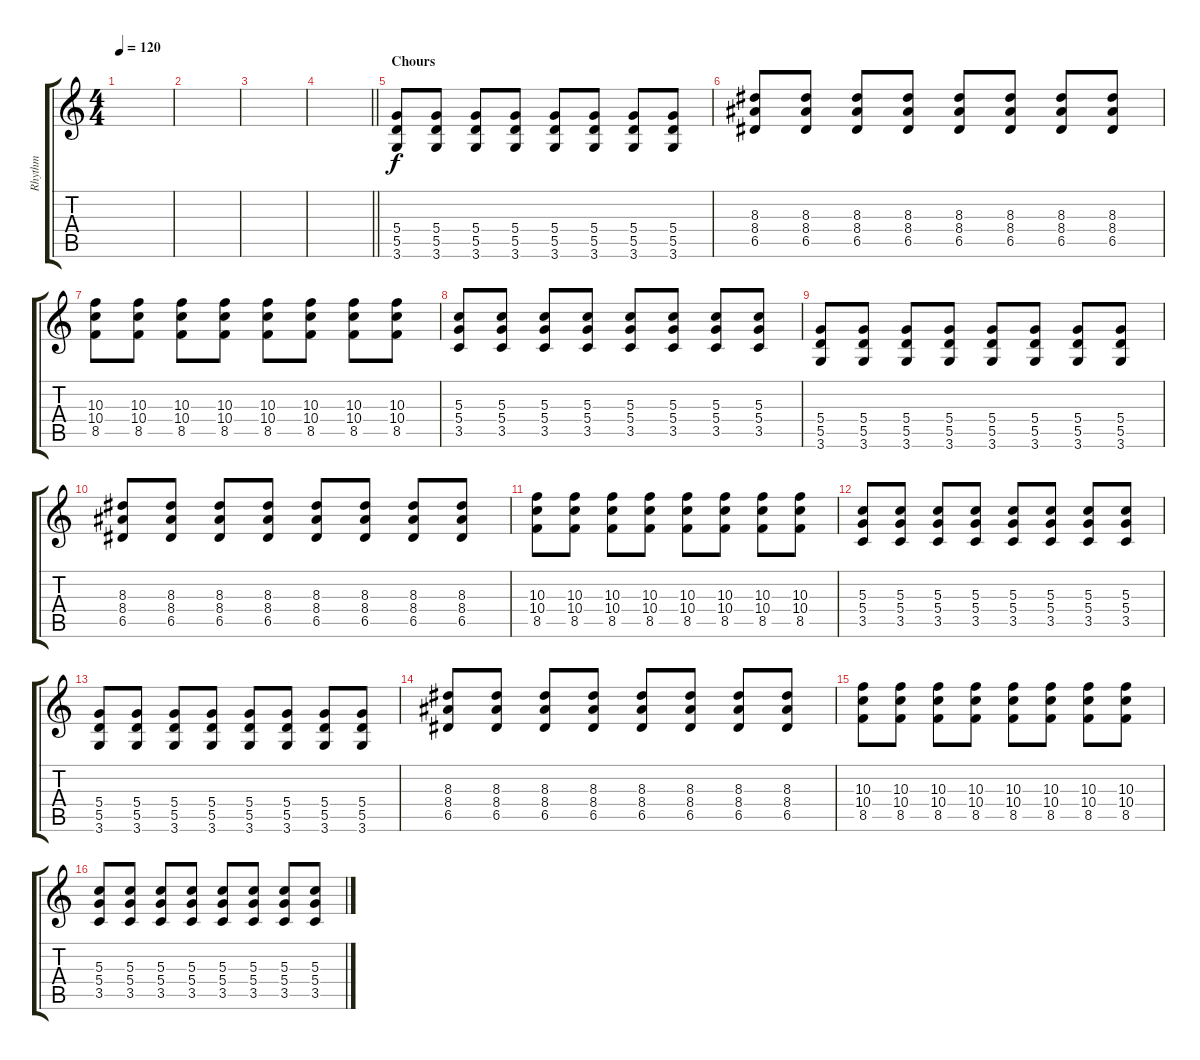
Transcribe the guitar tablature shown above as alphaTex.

\track ("Rhythm" "Rhythm") {instrument distortionguitar}
\staff {score tabs}
\tuning (E4 B3 G3 D3 A2 E2) {hide}
\ts (4 4)
\tempo 120
\clef g2
\ks c
|
|
|
\barLineRight lightlight
|
\section ("" "Chours")
(5.4 5.5 3.6).8 (5.4 5.5 3.6).8 (5.4 5.5 3.6).8 (5.4 5.5 3.6).8 (5.4 5.5 3.6).8 (5.4 5.5 3.6).8 (5.4 5.5 3.6).8 (5.4 5.5 3.6).8 |
(8.3 8.4 6.5).8 (8.3 8.4 6.5).8 (8.3 8.4 6.5).8 (8.3 8.4 6.5).8 (8.3 8.4 6.5).8 (8.3 8.4 6.5).8 (8.3 8.4 6.5).8 (8.3 8.4 6.5).8 |
(10.3 10.4 8.5).8 (10.3 10.4 8.5).8 (10.3 10.4 8.5).8 (10.3 10.4 8.5).8 (10.3 10.4 8.5).8 (10.3 10.4 8.5).8 (10.3 10.4 8.5).8 (10.3 10.4 8.5).8 |
(5.3 5.4 3.5).8 (5.3 5.4 3.5).8 (5.3 5.4 3.5).8 (5.3 5.4 3.5).8 (5.3 5.4 3.5).8 (5.3 5.4 3.5).8 (5.3 5.4 3.5).8 (5.3 5.4 3.5).8 |
(5.4 5.5 3.6).8 (5.4 5.5 3.6).8 (5.4 5.5 3.6).8 (5.4 5.5 3.6).8 (5.4 5.5 3.6).8 (5.4 5.5 3.6).8 (5.4 5.5 3.6).8 (5.4 5.5 3.6).8 |
(8.3 8.4 6.5).8 (8.3 8.4 6.5).8 (8.3 8.4 6.5).8 (8.3 8.4 6.5).8 (8.3 8.4 6.5).8 (8.3 8.4 6.5).8 (8.3 8.4 6.5).8 (8.3 8.4 6.5).8 |
(10.3 10.4 8.5).8 (10.3 10.4 8.5).8 (10.3 10.4 8.5).8 (10.3 10.4 8.5).8 (10.3 10.4 8.5).8 (10.3 10.4 8.5).8 (10.3 10.4 8.5).8 (10.3 10.4 8.5).8 |
(5.3 5.4 3.5).8 (5.3 5.4 3.5).8 (5.3 5.4 3.5).8 (5.3 5.4 3.5).8 (5.3 5.4 3.5).8 (5.3 5.4 3.5).8 (5.3 5.4 3.5).8 (5.3 5.4 3.5).8 |
(5.4 5.5 3.6).8 (5.4 5.5 3.6).8 (5.4 5.5 3.6).8 (5.4 5.5 3.6).8 (5.4 5.5 3.6).8 (5.4 5.5 3.6).8 (5.4 5.5 3.6).8 (5.4 5.5 3.6).8 |
(8.3 8.4 6.5).8 (8.3 8.4 6.5).8 (8.3 8.4 6.5).8 (8.3 8.4 6.5).8 (8.3 8.4 6.5).8 (8.3 8.4 6.5).8 (8.3 8.4 6.5).8 (8.3 8.4 6.5).8 |
(10.3 10.4 8.5).8 (10.3 10.4 8.5).8 (10.3 10.4 8.5).8 (10.3 10.4 8.5).8 (10.3 10.4 8.5).8 (10.3 10.4 8.5).8 (10.3 10.4 8.5).8 (10.3 10.4 8.5).8 |
(5.3 5.4 3.5).8 (5.3 5.4 3.5).8 (5.3 5.4 3.5).8 (5.3 5.4 3.5).8 (5.3 5.4 3.5).8 (5.3 5.4 3.5).8 (5.3 5.4 3.5).8 (5.3 5.4 3.5).8
